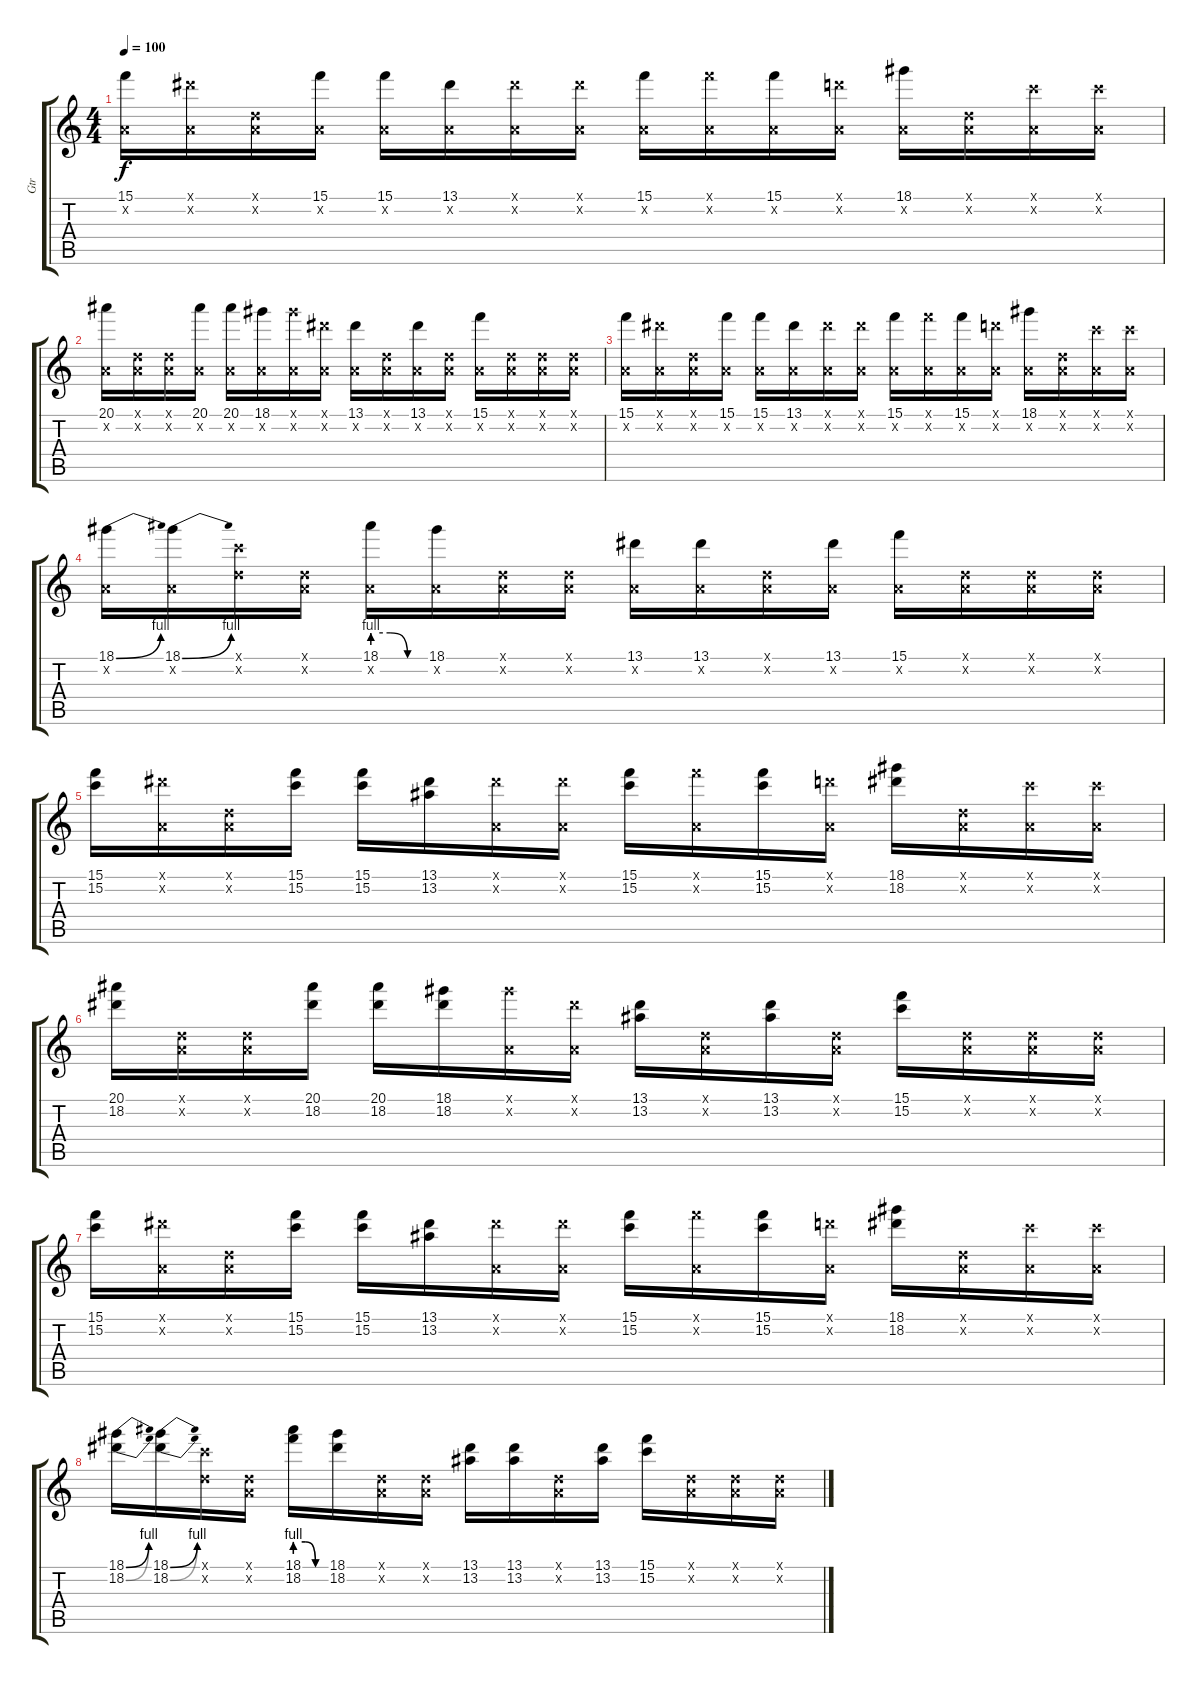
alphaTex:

\track ("Gtr" "Gtr") {instrument overdrivenguitar}
\staff {score tabs}
\tuning (D4 A3 F3 C3 G2 C2) {hide}
\ts (4 4)
\tempo 100
\clef g2
\ks c
(15.1 0.2{x}).16{dy f} (13.1{x} 0.2{x}).16 (0.1{x} 0.2{x}).16 (15.1 0.2{x}).16 (15.1 0.2{x}).16 (13.1 0.2{x}).16 (13.1{x} 0.2{x}).16 (13.1{x} 0.2{x}).16 (15.1 0.2{x}).16 (15.1{x} 0.2{x}).16 (15.1 0.2{x}).16 (12.1{x} 0.2{x}).16 (18.1 0.2{x}).16 (0.1{x} 0.2{x}).16 (10.1{x} 0.2{x}).16 (10.1{x} 0.2{x}).16 |
(20.1 0.2{x}).16 (0.1{x} 0.2{x}).16 (0.1{x} 0.2{x}).16 (20.1 0.2{x}).16 (20.1 0.2{x}).16 (18.1 0.2{x}).16 (18.1{x} 0.2{x}).16 (13.1{x} 0.2{x}).16 (13.1 0.2{x}).16 (0.1{x} 0.2{x}).16 (13.1 0.2{x}).16 (0.1{x} 0.2{x}).16 (15.1 0.2{x}).16 (0.1{x} 0.2{x}).16 (0.1{x} 0.2{x}).16 (0.1{x} 0.2{x}).16 |
(15.1 0.2{x}).16 (13.1{x} 0.2{x}).16 (0.1{x} 0.2{x}).16 (15.1 0.2{x}).16 (15.1 0.2{x}).16 (13.1 0.2{x}).16 (13.1{x} 0.2{x}).16 (13.1{x} 0.2{x}).16 (15.1 0.2{x}).16 (15.1{x} 0.2{x}).16 (15.1 0.2{x}).16 (12.1{x} 0.2{x}).16 (18.1 0.2{x}).16 (0.1{x} 0.2{x}).16 (10.1{x} 0.2{x}).16 (10.1{x} 0.2{x}).16 |
(18.1{be (bend 0 0 60 4)} 0.2{x}).16 (18.1{be (bend 0 0 60 4)} 0.2{x}).16 (0.1{x} 15.2{x}).16 (0.1{x} 0.2{x}).16 (18.1{be (custom 0 4 20 4 40 0 60 0)} 0.2{x}).16 (18.1 0.2{x}).16 (0.1{x} 0.2{x}).16 (0.1{x} 0.2{x}).16 (13.1 0.2{x}).16 (13.1 0.2{x}).16 (0.1{x} 0.2{x}).16 (13.1 0.2{x}).16 (15.1 0.2{x}).16 (0.1{x} 0.2{x}).16 (0.1{x} 0.2{x}).16 (0.1{x} 0.2{x}).16 |
(15.1 15.2).16 (13.1{x} 0.2{x}).16 (0.1{x} 0.2{x}).16 (15.1 15.2).16 (15.1 15.2).16 (13.1 13.2).16 (13.1{x} 0.2{x}).16 (13.1{x} 0.2{x}).16 (15.1 15.2).16 (15.1{x} 0.2{x}).16 (15.1 15.2).16 (12.1{x} 0.2{x}).16 (18.1 18.2).16 (0.1{x} 0.2{x}).16 (10.1{x} 0.2{x}).16 (10.1{x} 0.2{x}).16 |
(20.1 18.2).16 (0.1{x} 0.2{x}).16 (0.1{x} 0.2{x}).16 (20.1 18.2).16 (20.1 18.2).16 (18.1 18.2).16 (18.1{x} 0.2{x}).16 (13.1{x} 0.2{x}).16 (13.1 13.2).16 (0.1{x} 0.2{x}).16 (13.1 13.2).16 (0.1{x} 0.2{x}).16 (15.1 15.2).16 (0.1{x} 0.2{x}).16 (0.1{x} 0.2{x}).16 (0.1{x} 0.2{x}).16 |
(15.1 15.2).16 (13.1{x} 0.2{x}).16 (0.1{x} 0.2{x}).16 (15.1 15.2).16 (15.1 15.2).16 (13.1 13.2).16 (13.1{x} 0.2{x}).16 (13.1{x} 0.2{x}).16 (15.1 15.2).16 (15.1{x} 0.2{x}).16 (15.1 15.2).16 (12.1{x} 0.2{x}).16 (18.1 18.2).16 (0.1{x} 0.2{x}).16 (10.1{x} 0.2{x}).16 (10.1{x} 0.2{x}).16 |
(18.1{be (bend 0 0 60 4)} 18.2{be (bend 0 0 60 4)}).16 (18.1{be (bend 0 0 60 4)} 18.2{be (bend 0 0 60 4)}).16 (0.1{x} 15.2{x}).16 (0.1{x} 0.2{x}).16 (18.1{be (custom 0 4 20 4 40 0 60 0)} 18.2{be (custom 0 4 20 4 40 0 60 0)}).16 (18.1 18.2).16 (0.1{x} 0.2{x}).16 (0.1{x} 0.2{x}).16 (13.1 13.2).16 (13.1 13.2).16 (0.1{x} 0.2{x}).16 (13.1 13.2).16 (15.1 15.2).16 (0.1{x} 0.2{x}).16 (0.1{x} 0.2{x}).16 (0.1{x} 0.2{x}).16
